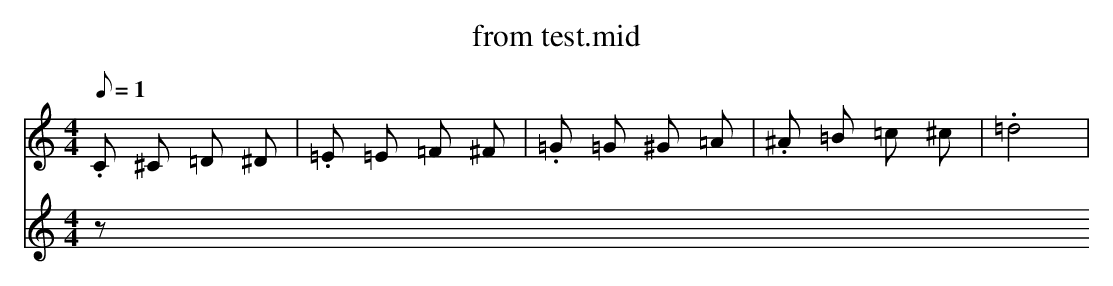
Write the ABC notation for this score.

X:1
T: from test.mid
M: 4/4
L: 1
Q:1=120
K:C
V:1
.C ^C =D ^D| .=E =E =F ^F| .=G =G ^G =A| .^A =B =c ^c| .=d4|
V:2
z
